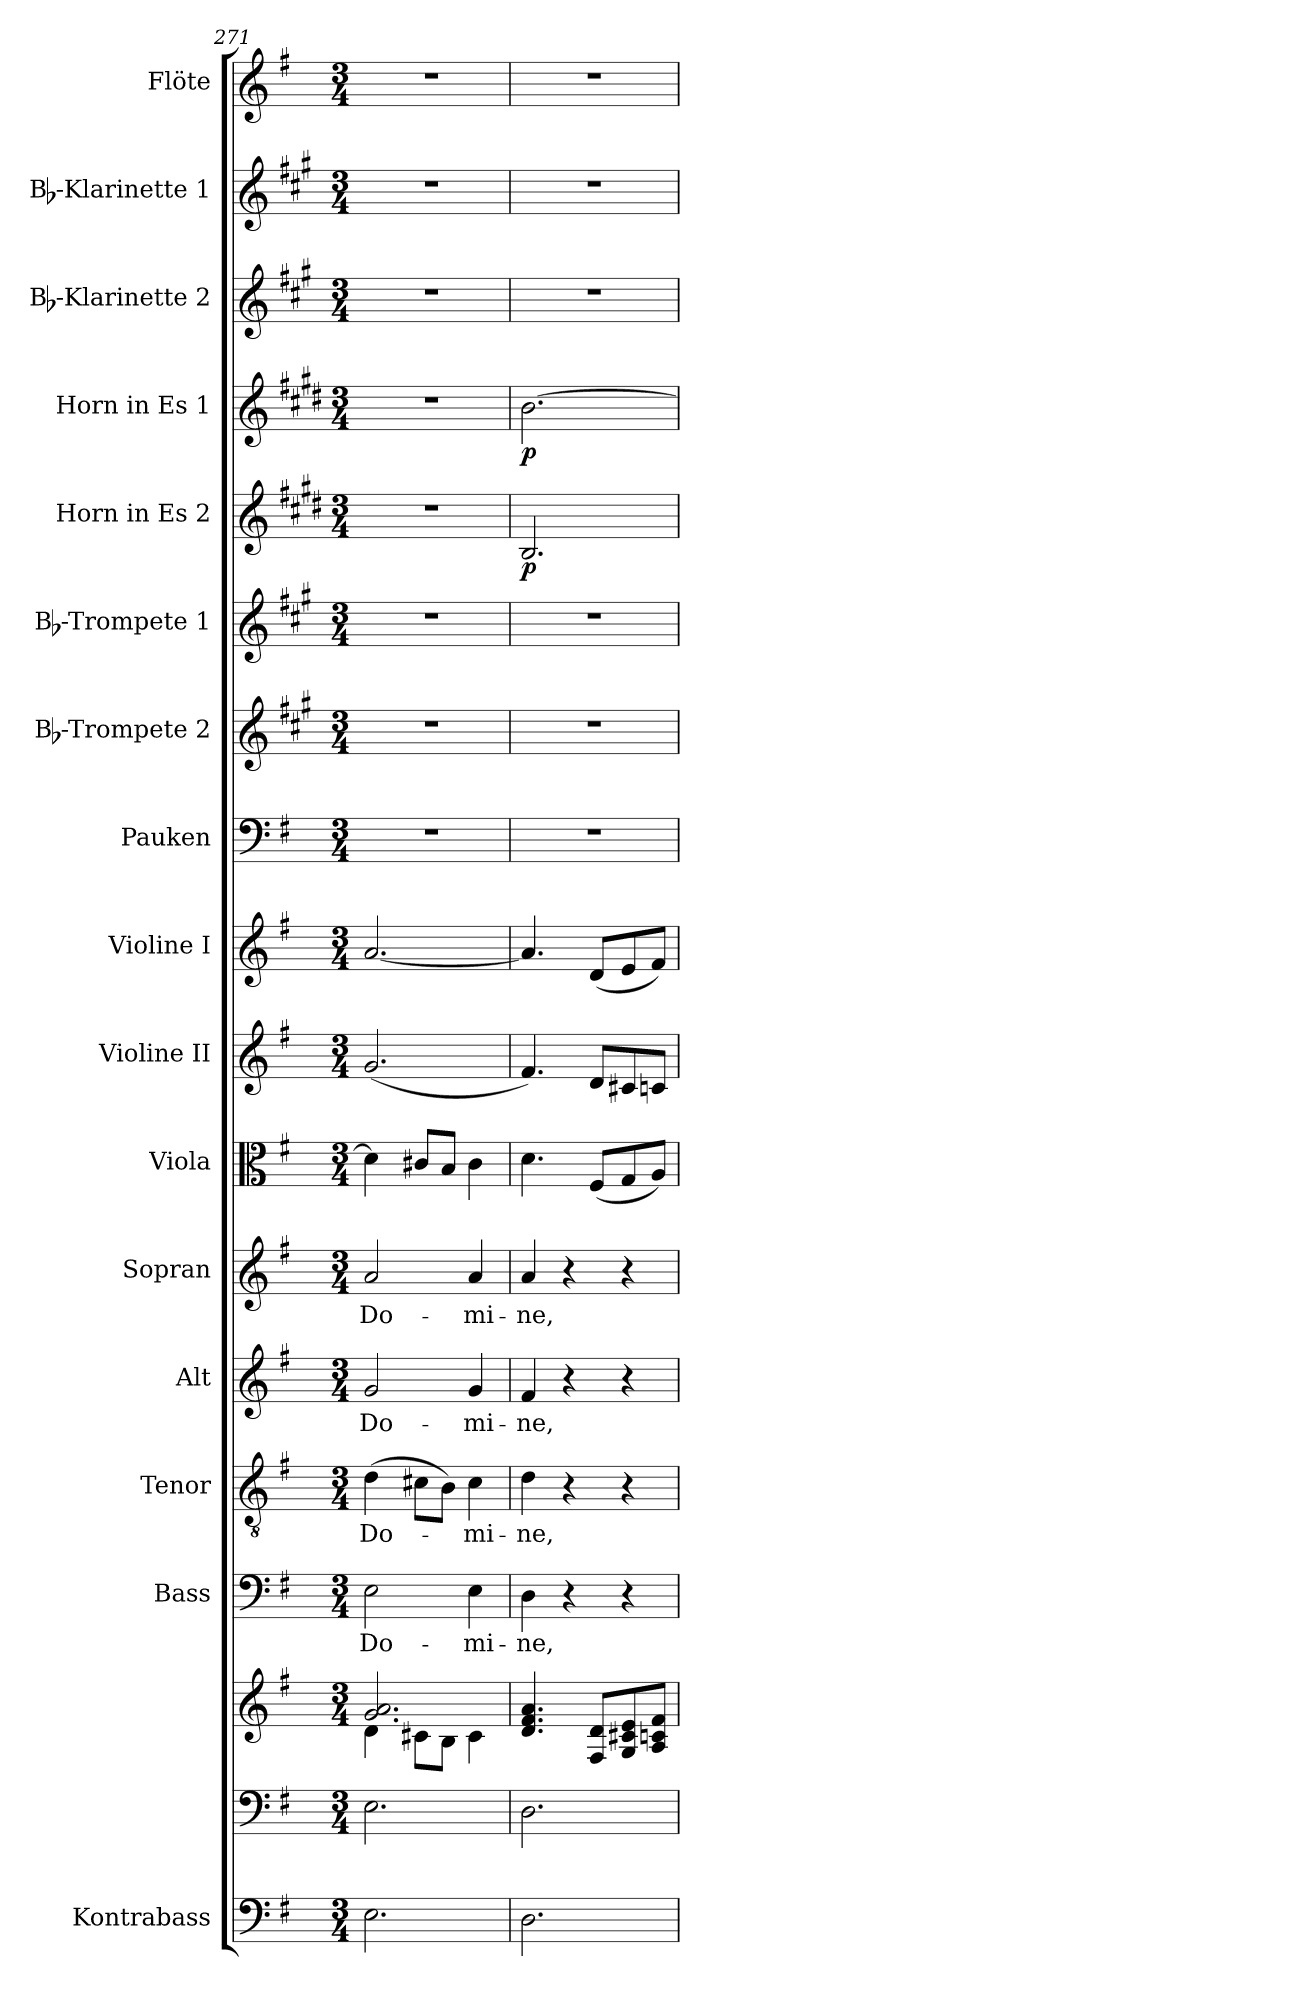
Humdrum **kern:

**kern	**kern	**kern	**kern	**text	**kern	**text	**kern	**text	**kern	**text	**kern	**kern	**kern	**kern	**kern	**kern	**kern	**dynam	**kern	**dynam	**kern	**kern	**kern
*part17	*part16	*part16	*part15	*part15	*part14	*part14	*part13	*part13	*part12	*part12	*part11	*part10	*part9	*part8	*part7	*part6	*part5	*part5	*part4	*part4	*part3	*part2	*part1
*staff18	*staff17	*staff16	*staff15	*staff15	*staff14	*staff14	*staff13	*staff13	*staff12	*staff12	*staff11	*staff10	*staff9	*staff8	*staff7	*staff6	*staff5	*staff5	*staff4	*staff4	*staff3	*staff2	*staff1
*I"Kontrabass	*	*	*I"Bass	*	*I"Tenor	*	*I"Alt	*	*I"Sopran	*	*I"Viola	*I"Violine II	*I"Violine I	*I"Pauken	*I"Bb-Trompete 2	*I"Bb-Trompete 1	*I"Horn in Es 2	*	*I"Horn in Es 1	*	*I"Bb-Klarinette 2	*I"Bb-Klarinette 1	*I"Flöte
*I'Kb.	*	*	*I'B.	*	*I'T.	*	*I'A.	*	*I'S.	*	*I'Vla.	*I'Vl. II	*I'Vl. I	*I'Pk.	*I'Bb Trp. 2	*I'Bb Trp. 1	*	*	*	*	*I'Bb Kl. 2	*I'Bb Kl. 1	*I'Fl.
*clefF4	*clefF4	*clefG2	*clefF4	*	*clefGv2	*	*clefG2	*	*clefG2	*	*clefC3	*clefG2	*clefG2	*clefF4	*clefG2	*clefG2	*clefG2	*	*clefG2	*	*clefG2	*clefG2	*clefG2
*ITrd7c12	*	*	*	*	*	*	*	*	*	*	*	*	*	*	*ITrd1c2	*ITrd1c2	*ITrd5c9	*	*ITrd5c9	*	*ITrd1c2	*ITrd1c2	*
*k[f#]	*k[f#]	*k[f#]	*k[f#]	*	*k[f#]	*	*k[f#]	*	*k[f#]	*	*k[f#]	*k[f#]	*k[f#]	*k[f#]	*k[f#]	*k[f#]	*k[f#]	*	*k[f#]	*	*k[f#]	*k[f#]	*k[f#]
*G:	*G:	*G:	*G:	*	*G:	*	*G:	*	*G:	*	*G:	*G:	*G:	*G:	*G:	*G:	*G:	*	*G:	*	*G:	*G:	*G:
*M3/4	*M3/4	*M3/4	*M3/4	*	*M3/4	*	*M3/4	*	*M3/4	*	*M3/4	*M3/4	*M3/4	*M3/4	*M3/4	*M3/4	*M3/4	*	*M3/4	*	*M3/4	*M3/4	*M3/4
=271	=271	=271	=271	=271	=271	=271	=271	=271	=271	=271	=271	=271	=271	=271	=271	=271	=271	=271	=271	=271	=271	=271	=271
*	*	*^	*	*	*	*	*	*	*	*	*	*	*	*	*	*	*	*	*	*	*	*	*
!	!	!	!	!	!LO:LY:b	!	!LO:LY:b	!	!LO:LY:b	!	!LO:LY:b	!	!	!	!	!	!	!	!	!	!	!	!	!
2.EE\	2.E\	2.g/ 2.a/	4d\	2E\	Do-	(>4d\	Do-	2g/	Do-	2a/	Do-	4d\]	(<2.g/	[2.a/	2.r	2.r	2.r	2.r	.	2.r	.	2.r	2.r	2.r
.	.	.	8c#X\L	.	.	8c#X\L	.	.	.	.	.	8c#X/L	.	.	.	.	.	.	.	.	.	.	.	.
.	.	.	8B\J	.	.	8B\J)	.	.	.	.	.	8B/J	.	.	.	.	.	.	.	.	.	.	.	.
!	!	!	!	!	!LO:LY:b	!	!LO:LY:b	!	!LO:LY:b	!	!LO:LY:b	!	!	!	!	!	!	!	!	!	!	!	!	!
.	.	.	4c#\	4E\	-mi-	4c#\	-mi-	4g/	-mi-	4a/	-mi-	4c#\	.	.	.	.	.	.	.	.	.	.	.	.
=272	=272	=272	=272	=272	=272	=272	=272	=272	=272	=272	=272	=272	=272	=272	=272	=272	=272	=272	=272	=272	=272	=272	=272	=272
!	!	!	!	!	!LO:LY:b	!	!LO:LY:b	!	!LO:LY:b	!	!LO:LY:b	!	!	!	!	!	!	!	!LO:DY:b	!	!LO:DY:b	!	!	!
*	*	*v	*v	*	*	*	*	*	*	*	*	*	*	*	*	*	*	*	*	*	*	*	*	*
2.DD\	2.D\	4.d/ 4.f#/ 4.a/	4D\	-ne,	4d\	-ne,	4f#/	-ne,	4a/	-ne,	4.d\	4.f#/)	4.a/]	2.r	2.r	2.r	2.D/	p	[2.d\	p	2.r	2.r	2.r
.	.	.	4r	.	4r	.	4r	.	4r	.	.	.	.	.	.	.	.	.	.	.	.	.	.
.	.	8F#/ 8d/L	.	.	.	.	.	.	.	.	(<8F#/L	8d/L	(<8d/L	.	.	.	.	.	.	.	.	.	.
.	.	8G/ 8c#X/ 8e/	4r	.	4r	.	4r	.	4r	.	8G/	8c#X/	8e/	.	.	.	.	.	.	.	.	.	.
.	.	8A/ 8cn/ 8f#/J	.	.	.	.	.	.	.	.	8A/J)	8cn/J	8f#/J)	.	.	.	.	.	.	.	.	.	.
=	=	=	=	=	=	=	=	=	=	=	=	=	=	=	=	=	=	=	=	=	=	=	=
*-	*-	*-	*-	*-	*-	*-	*-	*-	*-	*-	*-	*-	*-	*-	*-	*-	*-	*-	*-	*-	*-	*-	*-
